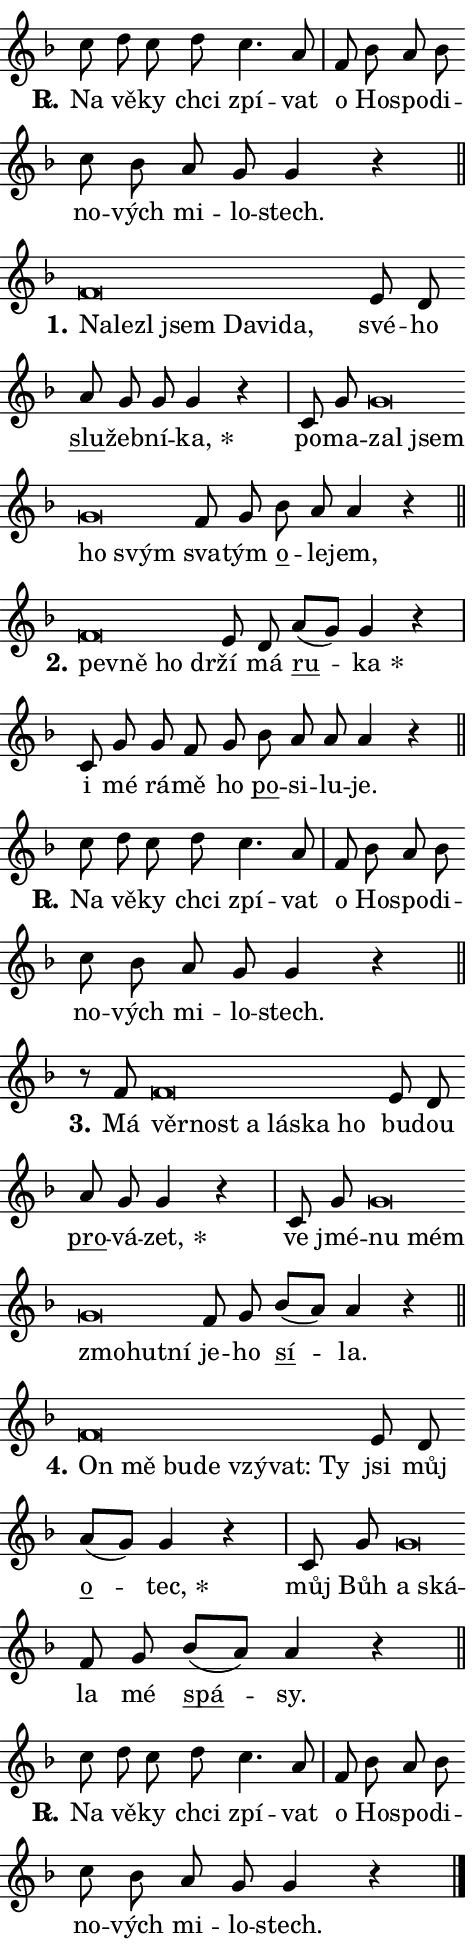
\version "2.24.0"
\header { tagline = "" }
\paper {
  indent = 0\cm
  top-margin = 0\cm
  right-margin = 0.13\cm % to fit lyric hyphens
  bottom-margin = 0\cm
  left-margin = 0\cm
  paper-width = 8\cm
  page-breaking = #ly:one-page-breaking
  system-system-spacing.basic-distance = #11
  score-system-spacing.basic-distance = #11
  ragged-last = ##f
}


%% Author: Thomas Morley
%% https://lists.gnu.org/archive/html/lilypond-user/2020-05/msg00002.html
#(define (line-position grob)
"Returns position of @var[grob} in current system:
   @code{'start}, if at first time-step
   @code{'end}, if at last time-step
   @code{'middle} otherwise
"
  (let* ((col (ly:item-get-column grob))
         (ln (ly:grob-object col 'left-neighbor))
         (rn (ly:grob-object col 'right-neighbor))
         (col-to-check-left (if (ly:grob? ln) ln col))
         (col-to-check-right (if (ly:grob? rn) rn col))
         (break-dir-left
           (and
             (ly:grob-property col-to-check-left 'non-musical #f)
             (ly:item-break-dir col-to-check-left)))
         (break-dir-right
           (and
             (ly:grob-property col-to-check-right 'non-musical #f)
             (ly:item-break-dir col-to-check-right))))
        (cond ((eqv? 1 break-dir-left) 'start)
              ((eqv? -1 break-dir-right) 'end)
              (else 'middle))))

#(define (tranparent-at-line-position vctor)
  (lambda (grob)
  "Relying on @code{line-position} select the relevant enry from @var{vctor}.
Used to determine transparency,"
    (case (line-position grob)
      ((end) (not (vector-ref vctor 0)))
      ((middle) (not (vector-ref vctor 1)))
      ((start) (not (vector-ref vctor 2))))))

noteHeadBreakVisibility =
#(define-music-function (break-visibility)(vector?)
"Makes @code{NoteHead}s transparent relying on @var{break-visibility}"
#{
  \override NoteHead.transparent =
    #(tranparent-at-line-position break-visibility)
#})

#(define delete-ledgers-for-transparent-note-heads
  (lambda (grob)
    "Reads whether a @code{NoteHead} is transparent.
If so this @code{NoteHead} is removed from @code{'note-heads} from
@var{grob}, which is supposed to be @code{LedgerLineSpanner}.
As a result ledgers are not printed for this @code{NoteHead}"
    (let* ((nhds-array (ly:grob-object grob 'note-heads))
           (nhds-list
             (if (ly:grob-array? nhds-array)
                 (ly:grob-array->list nhds-array)
                 '()))
           ;; Relies on the transparent-property being done before
           ;; Staff.LedgerLineSpanner.after-line-breaking is executed.
           ;; This is fragile ...
           (to-keep
             (remove
               (lambda (nhd)
                 (ly:grob-property nhd 'transparent #f))
               nhds-list)))
      ;; TODO find a better method to iterate over grob-arrays, similiar
      ;; to filter/remove etc for lists
      ;; For now rebuilt from scratch
      (set! (ly:grob-object grob 'note-heads)  '())
      (for-each
        (lambda (nhd)
          (ly:pointer-group-interface::add-grob grob 'note-heads nhd))
        to-keep))))

squashNotes = {
  \override NoteHead.X-extent = #'(-0.2 . 0.2)
  \override NoteHead.Y-extent = #'(-0.75 . 0)
  \override NoteHead.stencil =
    #(lambda (grob)
       (let ((pos (ly:grob-property grob 'staff-position)))
         (begin
           (if (< pos -7) (display "ERROR: Lower brevis then expected\n") (display ""))
           (if (<= pos -6) ly:text-interface::print ly:note-head::print))))
}
unSquashNotes = {
  \revert NoteHead.X-extent
  \revert NoteHead.Y-extent
  \revert NoteHead.stencil
}

hideNotes = \noteHeadBreakVisibility #begin-of-line-visible
unHideNotes = \noteHeadBreakVisibility #all-visible

% work-around for resetting accidentals
% https://lilypond.org/doc/v2.23/Documentation/notation/displaying-rhythms#unmetered-music
cadenzaMeasure = {
  \cadenzaOff
  \partial 1024 s1024
  \cadenzaOn
}

#(define-markup-command (accent layout props text) (markup?)
  "Underline accented syllable"
  (interpret-markup layout props
    #{\markup \override #'(offset . 4.3) \underline { #text }#}))

responsum = \markup \concat {
  "R" \hspace #-1.05 \path #0.1 #'((moveto 0 0.07) (lineto 0.9 0.8)) \hspace #0.05 "."
}

spaceSize = #0.6828661417322834 % exact space size for TeX Gyre Schola

\layout {
  \context {
    \Staff
    \remove "Time_signature_engraver"
    \override LedgerLineSpanner.after-line-breaking = #delete-ledgers-for-transparent-note-heads
  }
  \context {
    \Lyrics {
      \override LyricSpace.minimum-distance = \spaceSize
      \override LyricText.font-name = #"TeX Gyre Schola"
      \override LyricText.font-size = 1
      \override StanzaNumber.font-name = #"TeX Gyre Schola Bold"
      \override StanzaNumber.font-size = 1
    }
  }
  \context {
    \Score 
    \override NoteHead.text =
      #(lambda (grob) 
        (let ((pos (ly:grob-property grob 'staff-position)))
          #{\markup {
            \combine
              \halign #-0.55 \raise #(if (= pos -6) 0 0.5) \override #'(thickness . 2) \draw-line #'(3.2 . 0)
              \musicglyph "noteheads.sM1"
          }#}))
  }
}

% magnetic-lyrics.ily
%
%   written by
%     Jean Abou Samra <jean@abou-samra.fr>
%     Werner Lemberg <wl@gnu.org>
%
%   adapted by
%     Jiri Hon <jiri.hon@gmail.com>
%
% Version 2022-Apr-15

% https://www.mail-archive.com/lilypond-user@gnu.org/msg149350.html

#(define (Left_hyphen_pointer_engraver context)
   "Collect syllable-hyphen-syllable occurrences in lyrics and store
them in properties.  This engraver only looks to the left.  For
example, if the lyrics input is @code{foo -- bar}, it does the
following.

@itemize @bullet
@item
Set the @code{text} property of the @code{LyricHyphen} grob between
@q{foo} and @q{bar} to @code{foo}.

@item
Set the @code{left-hyphen} property of the @code{LyricText} grob with
text @q{foo} to the @code{LyricHyphen} grob between @q{foo} and
@q{bar}.
@end itemize

Use this auxiliary engraver in combination with the
@code{lyric-@/text::@/apply-@/magnetic-@/offset!} hook."
   (let ((hyphen #f)
         (text #f))
     (make-engraver
      (acknowledgers
       ((lyric-syllable-interface engraver grob source-engraver)
        (set! text grob)))
      (end-acknowledgers
       ((lyric-hyphen-interface engraver grob source-engraver)
        ;(when (not (grob::has-interface grob 'lyric-space-interface))
          (set! hyphen grob)));)
      ((stop-translation-timestep engraver)
       (when (and text hyphen)
         (ly:grob-set-object! text 'left-hyphen hyphen))
       (set! text #f)
       (set! hyphen #f)))))

#(define (lyric-text::apply-magnetic-offset! grob)
   "If the space between two syllables is less than the value in
property @code{LyricText@/.details@/.squash-threshold}, move the right
syllable to the left so that it gets concatenated with the left
syllable.

Use this function as a hook for
@code{LyricText@/.after-@/line-@/breaking} if the
@code{Left_@/hyphen_@/pointer_@/engraver} is active."
   (let ((hyphen (ly:grob-object grob 'left-hyphen #f)))
     (when hyphen
       (let ((left-text (ly:spanner-bound hyphen LEFT)))
         (when (grob::has-interface left-text 'lyric-syllable-interface)
           (let* ((common (ly:grob-common-refpoint grob left-text X))
                  (this-x-ext (ly:grob-extent grob common X))
                  (left-x-ext
                   (begin
                     ;; Trigger magnetism for left-text.
                     (ly:grob-property left-text 'after-line-breaking)
                     (ly:grob-extent left-text common X)))
                  ;; `delta` is the gap width between two syllables.
                  (delta (- (interval-start this-x-ext)
                            (interval-end left-x-ext)))
                  (details (ly:grob-property grob 'details))
                  (threshold (assoc-get 'squash-threshold details 0.2)))
             (when (< delta threshold)
               (let* (;; We have to manipulate the input text so that
                      ;; ligatures crossing syllable boundaries are not
                      ;; disabled.  For languages based on the Latin
                      ;; script this is essentially a beautification.
                      ;; However, for non-Western scripts it can be a
                      ;; necessity.
                      (lt (ly:grob-property left-text 'text))
                      (rt (ly:grob-property grob 'text))
                      (is-space (grob::has-interface hyphen 'lyric-space-interface))
                      (space (if is-space " " ""))
                      (extra-delta (if is-space spaceSize 0))
                      ;; Append new syllable.
                      (ltrt-space (if (and (string? lt) (string? rt))
                                (string-append lt space rt)
                                (make-concat-markup (list lt space rt))))
                      ;; Right-align `ltrt` to the right side.
                      (ltrt-space-markup (grob-interpret-markup
                               grob
                               (make-translate-markup
                                (cons (interval-length this-x-ext) 0)
                                (make-right-align-markup ltrt-space)))))
                 (begin
                   ;; Don't print `left-text`.
                   (ly:grob-set-property! left-text 'stencil #f)
                   ;; Set text and stencil (which holds all collected
                   ;; syllables so far) and shift it to the left.
                   (ly:grob-set-property! grob 'text ltrt-space)
                   (ly:grob-set-property! grob 'stencil ltrt-space-markup)
                   (ly:grob-translate-axis! grob (- (- delta extra-delta)) X))))))))))


#(define (lyric-hyphen::displace-bounds-first grob)
   ;; Make very sure this callback isn't triggered too early.
   (let ((left (ly:spanner-bound grob LEFT))
         (right (ly:spanner-bound grob RIGHT)))
     (ly:grob-property left 'after-line-breaking)
     (ly:grob-property right 'after-line-breaking)
     (ly:lyric-hyphen::print grob)))

squashThreshold = #0.4

\layout {
  \context {
    \Lyrics
    \consists #Left_hyphen_pointer_engraver
    \override LyricText.after-line-breaking =
      #lyric-text::apply-magnetic-offset!
    \override LyricHyphen.stencil = #lyric-hyphen::displace-bounds-first
    \override LyricText.details.squash-threshold = \squashThreshold
    \override LyricHyphen.minimum-distance = 0
    \override LyricHyphen.minimum-length = \squashThreshold
  }
}

squashText = \override LyricText.details.squash-threshold = 9999
unSquashText = \override LyricText.details.squash-threshold = \squashThreshold

leftText = \override LyricText.self-alignment-X = #LEFT
unLeftText = \revert LyricText.self-alignment-X

starOffset = #(lambda (grob) 
                (let ((x_offset (ly:self-alignment-interface::aligned-on-x-parent grob)))
                  (if (= x_offset 0) 0 (+ x_offset 1.2))))

star = #(define-music-function (syllable)(string?)
"Append star separator at the end of a syllable"
#{
  \once \override LyricText.X-offset = #starOffset
  \lyricmode { \markup {
    #syllable
    \override #'((font-name . "TeX Gyre Schola Bold")) \hspace #0.2 \lower #0.65 \larger "*"
  } }
#})

starAccent = #(define-music-function (syllable)(string?)
"Append star separator at the end of a syllable and make accent"
#{
  \once \override LyricText.X-offset = #starOffset
  \lyricmode { \markup {
    \accent #syllable
    \override #'((font-name . "TeX Gyre Schola Bold")) \hspace #0.2 \lower #0.65 \larger "*"
  } }
#})

breath = #(define-music-function (syllable)(string?)
"Append breathing indicator at the end of a syllable"
#{
  \lyricmode { \markup { #syllable "+" } }
#})

optionalBreath = #(define-music-function (syllable)(string?)
"Append optional breathing indicator at the end of a syllable"
#{
  \lyricmode { \markup { #syllable "(+)" } }
#})


\score {
    <<
        \new Voice = "melody" { \cadenzaOn \key f \major \relative { c''8 d c d c4. a8 \cadenzaMeasure \bar "|" f bes a bes \bar "" c bes \bar "" a g g4 r \cadenzaMeasure \bar "||" \break } }
        \new Lyrics \lyricsto "melody" { \lyricmode { \set stanza = \responsum
Na vě -- ky chci zpí -- vat o Ho -- spo -- di -- no -- vých mi -- lo -- stech. } }
    >>
    \layout {}
}

\score {
    <<
        \new Voice = "melody" { \cadenzaOn \key f \major \relative { \squashNotes f'\breve*1/16 \hideNotes \breve*1/16 \bar "" \breve*1/16 \bar "" \breve*1/16 \bar "" \breve*1/16 \bar "" \breve*1/16 \breve*1/16 \bar "" \unHideNotes \unSquashNotes e8 d \bar "" a' g g g4 r \cadenzaMeasure \bar "|" c,8 g' \bar "" \squashNotes g\breve*1/16 \hideNotes \breve*1/16 \bar "" \breve*1/16 \breve*1/16 \bar "" \unHideNotes \unSquashNotes f8 g \bar "" bes a a4 r \cadenzaMeasure \bar "||" \break } }
        \new Lyrics \lyricsto "melody" { \lyricmode { \set stanza = "1."
\leftText Na -- \squashText le -- zl jsem Da -- vi -- da, \unLeftText \unSquashText své -- ho \markup \accent slu -- žeb -- ní -- \star ka, po -- ma -- \leftText zal \squashText jsem ho svým \unLeftText \unSquashText sva -- tým \markup \accent o -- le -- jem, } }
    >>
    \layout {}
}

\score {
    <<
        \new Voice = "melody" { \cadenzaOn \key f \major \relative { \squashNotes f'\breve*1/16 \hideNotes \breve*1/16 \bar "" \breve*1/16 \breve*1/16 \bar "" \unHideNotes \unSquashNotes e8 d \bar "" a'[( g)] g4 r \cadenzaMeasure \bar "|" c,8 g' \bar "" g f8 g \bar "" bes a a a4 r \cadenzaMeasure \bar "||" \break } }
        \new Lyrics \lyricsto "melody" { \lyricmode { \set stanza = "2."
\leftText pev -- \squashText ně ho dr -- \unLeftText \unSquashText ží má \markup \accent ru -- \star ka i mé rá -- mě ho \markup \accent po -- si -- lu -- je. } }
    >>
    \layout {}
}

\score {
    <<
        \new Voice = "melody" { \cadenzaOn \key f \major \relative { c''8 d c d c4. a8 \cadenzaMeasure \bar "|" f bes a bes \bar "" c bes \bar "" a g g4 r \cadenzaMeasure \bar "||" \break } }
        \new Lyrics \lyricsto "melody" { \lyricmode { \set stanza = \responsum
Na vě -- ky chci zpí -- vat o Ho -- spo -- di -- no -- vých mi -- lo -- stech. } }
    >>
    \layout {}
}

\score {
    <<
        \new Voice = "melody" { \cadenzaOn \key f \major \relative { r8 f'8 \squashNotes f\breve*1/16 \hideNotes \breve*1/16 \bar "" \breve*1/16 \bar "" \breve*1/16 \bar "" \breve*1/16 \breve*1/16 \bar "" \unHideNotes \unSquashNotes e8 d \bar "" a' g g4 r \cadenzaMeasure \bar "|" c,8 g' \bar "" \squashNotes g\breve*1/16 \hideNotes \breve*1/16 \bar "" \breve*1/16 \bar "" \breve*1/16 \breve*1/16 \bar "" \unHideNotes \unSquashNotes f8 g \bar "" bes[( a)] a4 r \cadenzaMeasure \bar "||" \break } }
        \new Lyrics \lyricsto "melody" { \lyricmode { \set stanza = "3."
Má \leftText věr -- \squashText nost a lá -- ska ho \unLeftText \unSquashText bu -- dou \markup \accent pro -- vá -- \star zet, ve jmé -- \leftText nu \squashText mém zmo -- hut -- ní \unLeftText \unSquashText je -- ho \markup \accent sí -- la. } }
    >>
    \layout {}
}

\score {
    <<
        \new Voice = "melody" { \cadenzaOn \key f \major \relative { \squashNotes f'\breve*1/16 \hideNotes \breve*1/16 \bar "" \breve*1/16 \bar "" \breve*1/16 \bar "" \breve*1/16 \bar "" \breve*1/16 \breve*1/16 \bar "" \unHideNotes \unSquashNotes e8 d \bar "" a'[( g)] g4 r \cadenzaMeasure \bar "|" c,8 g' \bar "" \squashNotes g\breve*1/16 \hideNotes \breve*1/16 \bar "" \unHideNotes \unSquashNotes f8 g \bar "" bes[( a)] a4 r \cadenzaMeasure \bar "||" \break } }
        \new Lyrics \lyricsto "melody" { \lyricmode { \set stanza = "4."
\leftText On \squashText mě bu -- de vzý -- vat: Ty \unLeftText \unSquashText jsi můj \markup \accent o -- \star tec, můj Bůh \leftText a \squashText ská -- \unLeftText \unSquashText la mé \markup \accent spá -- sy. } }
    >>
    \layout {}
}

\score {
    <<
        \new Voice = "melody" { \cadenzaOn \key f \major \relative { c''8 d c d c4. a8 \cadenzaMeasure \bar "|" f bes a bes \bar "" c bes \bar "" a g g4 r \cadenzaMeasure \bar "||" \break } \bar "|." }
        \new Lyrics \lyricsto "melody" { \lyricmode { \set stanza = \responsum
Na vě -- ky chci zpí -- vat o Ho -- spo -- di -- no -- vých mi -- lo -- stech. } }
    >>
    \layout {}
}
